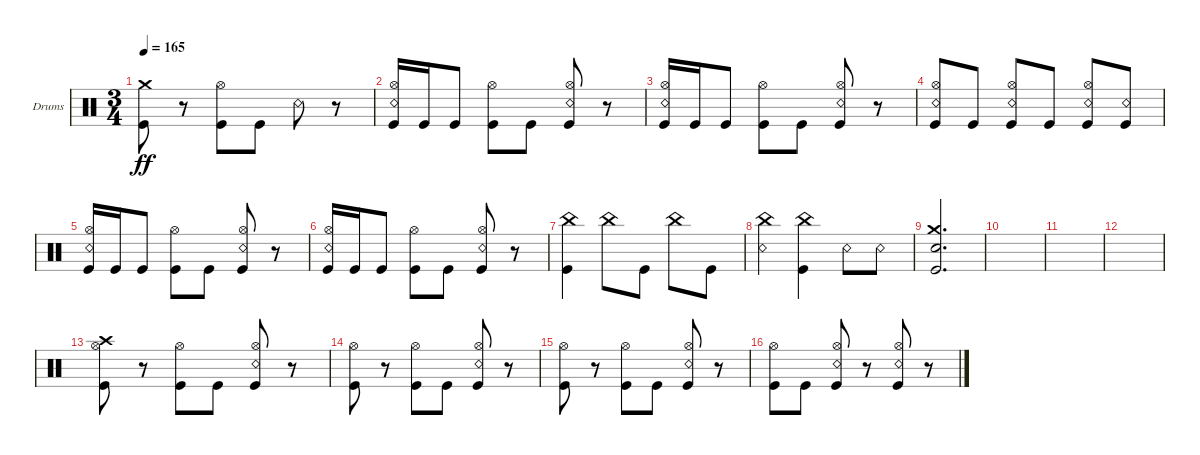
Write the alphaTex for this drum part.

\bracketExtendMode groupsimilarinstruments
\firstSystemTrackNameOrientation horizontal
\otherSystemsTrackNameOrientation horizontal
\track ("Drumkit" "Drums") {instrument percussion}
\staff {score}
\articulation defaults
\ts (3 4)
\tempo 165
\clef neutral
\ks c
("Kick (hit)" "Crash medium (hit)").8{dy ff} r.8 ("Kick (hit)" "Hi-Hat (open)").8 "Kick (hit)".8 "Snare (rim shot)".8 r.8 |
("Kick (hit)" "Hi-Hat (open)" "Snare (rim shot)").16 "Kick (hit)".16 "Kick (hit)".8 ("Kick (hit)" "Hi-Hat (open)").8 "Kick (hit)".8 ("Kick (hit)" "Hi-Hat (open)" "Snare (rim shot)").8 r.8 |
("Kick (hit)" "Hi-Hat (open)" "Snare (rim shot)").16 "Kick (hit)".16 "Kick (hit)".8 ("Kick (hit)" "Hi-Hat (open)").8 "Kick (hit)".8 ("Kick (hit)" "Hi-Hat (open)" "Snare (rim shot)").8 r.8 |
("Kick (hit)" "Snare (rim shot)" "Hi-Hat (open)").8 "Kick (hit)".8 ("Kick (hit)" "Snare (rim shot)" "Hi-Hat (open)").8 "Kick (hit)".8 ("Kick (hit)" "Snare (rim shot)" "Hi-Hat (open)").8 ("Kick (hit)" "Snare (rim shot)").8 |
("Kick (hit)" "Hi-Hat (open)" "Snare (rim shot)").16 "Kick (hit)".16 "Kick (hit)".8 ("Kick (hit)" "Hi-Hat (open)").8 "Kick (hit)".8 ("Kick (hit)" "Hi-Hat (open)" "Snare (rim shot)").8 r.8 |
("Kick (hit)" "Hi-Hat (open)" "Snare (rim shot)").16 "Kick (hit)".16 "Kick (hit)".8 ("Kick (hit)" "Hi-Hat (open)").8 "Kick (hit)".8 ("Kick (hit)" "Hi-Hat (open)" "Snare (rim shot)").8 r.8 |
("China (hit)" "Kick (hit)").4 "China (hit)".8 "Kick (hit)".8 "China (hit)".8 "Kick (hit)".8 |
("China (hit)" "Snare (rim shot)").4 ("China (hit)" "Kick (hit)").4 "Snare (rim shot)".8 "Snare (rim shot)".8 |
("Crash medium (hit)" "Kick (hit)" "Snare (hit) 2").2{d} |
|
|
|
("Kick (hit)" "Hi-Hat (open)" "Crash high (hit)").8 r.8 ("Kick (hit)" "Hi-Hat (open)").8 "Kick (hit)".8 ("Kick (hit)" "Snare (rim shot)" "Hi-Hat (open)").8 r.8 |
("Kick (hit)" "Hi-Hat (open)").8 r.8 ("Kick (hit)" "Hi-Hat (open)").8 "Kick (hit)".8 ("Kick (hit)" "Hi-Hat (open)" "Snare (rim shot)").8 r.8 |
("Kick (hit)" "Hi-Hat (open)").8 r.8 ("Kick (hit)" "Hi-Hat (open)").8 "Kick (hit)".8 ("Kick (hit)" "Hi-Hat (open)" "Snare (rim shot)").8 r.8 |
("Kick (hit)" "Hi-Hat (open)").8 "Kick (hit)".8 ("Kick (hit)" "Hi-Hat (open)" "Snare (rim shot)").8 r.8 ("Kick (hit)" "Hi-Hat (open)" "Snare (rim shot)").8 r.8
